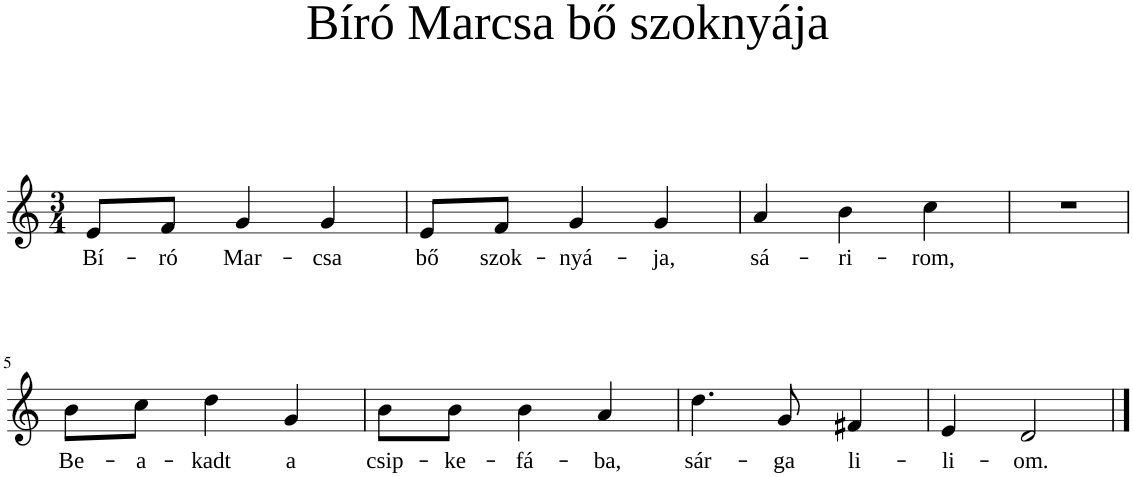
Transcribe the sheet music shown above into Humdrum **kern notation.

**kern	**text
*part1	*part1
*staff1	*staff1
*I"Piano	*
*I'Pno	*
*clefG2	*
*k[]	*
*M3/4	*
=1	=1
!	!LO:LY:b
8e/L	Bí-
!	!LO:LY:b
8f/J	-ró
!	!LO:LY:b
4g/	Mar-
!	!LO:LY:b
4g/	-csa
=2	=2
!	!LO:LY:b
8e/L	bő
!	!LO:LY:b
8f/J	szok-
!	!LO:LY:b
4g/	-nyá-
!	!LO:LY:b
4g/	-ja,
=3	=3
!	!LO:LY:b
4a/	sá-
!	!LO:LY:b
4b\	-ri-
!	!LO:LY:b
4cc\	-rom,
=4	=4
2.r	.
!!LO:LB:g=z
=5	=5
!	!LO:LY:b
8b\L	Be-
!	!LO:LY:b
8cc\J	-a-
!	!LO:LY:b
4dd\	-kadt
!	!LO:LY:b
4g/	a
=6	=6
!	!LO:LY:b
8b\L	csip-
!	!LO:LY:b
8b\J	-ke-
!	!LO:LY:b
4b\	-fá-
!	!LO:LY:b
4a/	-ba,
=7	=7
!	!LO:LY:b
4.dd\	sár-
!	!LO:LY:b
8g/	-ga
!	!LO:LY:b
4f#X/	li-
=8	=8
!	!LO:LY:b
4e/	-li-
!	!LO:LY:b
2d/	-om.
==	==
*-	*-
